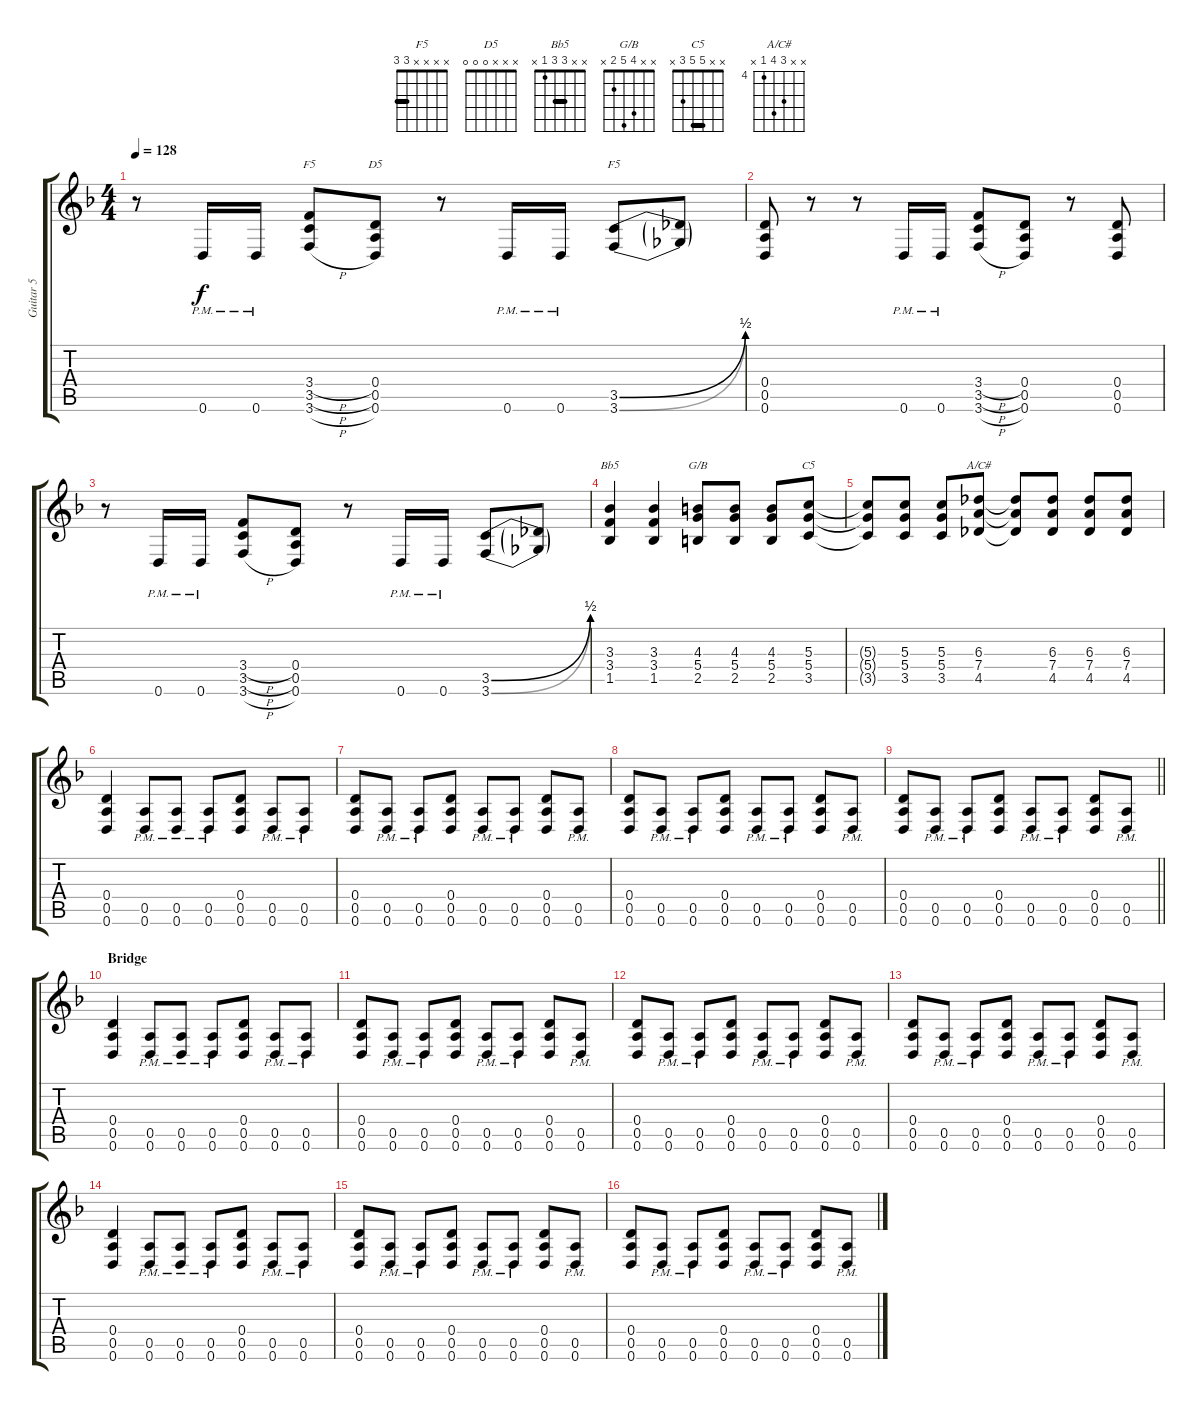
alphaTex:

\track ("Guitar 5" "Guitar 5") {instrument distortionguitar}
\staff {score tabs}
\tuning (E4 B3 G3 D3 A2 D2) {hide}
\chord ("F5" x x x 3 3 3) {barre 3}
\chord ("D5" x x x 0 0 0)
\chord ("F5" x x x x 3 3) {barre 3}
\chord ("Bb5" x x 3 3 1 x) {barre 3}
\chord ("G/B" x x 4 5 2 x)
\chord ("C5" x x 5 5 3 x) {barre 5}
\chord ("A/C#" x x 6 7 4 x) {firstfret 4}
\ts (4 4)
\tempo 128
\clef g2
\ks dminor
r.8{dy f} 0.6{pm}.16 0.6{pm}.16 (3.4{h} 3.5{h} 3.6{h}).8{ch "F5"} (0.4 0.5 0.6).8{ch "D5"} r.8 0.6{pm}.16 0.6{pm}.16 (3.5{be (bend 0 0 60 2)} 3.6{be (bend 0 0 60 2)}).8{ch "F5"} (3.5{t} 3.6{t}).8 |
(0.4 0.5 0.6).8 r.8 r.8 0.6{pm}.16 0.6{pm}.16 (3.4{h} 3.5{h} 3.6{h}).8 (0.4 0.5 0.6).8 r.8 (0.4 0.5 0.6).8 |
r.8 0.6{pm}.16 0.6{pm}.16 (3.4{h} 3.5{h} 3.6{h}).8 (0.4 0.5 0.6).8 r.8 0.6{pm}.16 0.6{pm}.16 (3.5{be (bend 0 0 60 2)} 3.6{be (bend 0 0 60 2)}).8 (3.5{t} 3.6{t}).8 |
(3.3 3.4 1.5).4{ch "Bb5"} (3.3 3.4 1.5).4 (4.3 5.4 2.5).8{ch "G/B"} (4.3 5.4 2.5).8 (4.3 5.4 2.5).8 (5.3 5.4 3.5).8{ch "C5"} |
(5.3{t} 5.4{t} 3.5{t}).8 (5.3 5.4 3.5).8 (5.3 5.4 3.5).8 (6.3 7.4 4.5).8{ch "A/C#"} (6.3{t} 7.4{t} 4.5{t}).8 (6.3 7.4 4.5).8 (6.3 7.4 4.5).8 (6.3 7.4 4.5).8 |
(0.4 0.5 0.6).4 (0.5{pm} 0.6{pm}).8 (0.5{pm} 0.6{pm}).8 (0.5{pm} 0.6{pm}).8 (0.4 0.5 0.6).8 (0.5{pm} 0.6{pm}).8 (0.5{pm} 0.6{pm}).8 |
(0.4 0.5 0.6).8 (0.5{pm} 0.6{pm}).8 (0.5{pm} 0.6{pm}).8 (0.4 0.5 0.6).8 (0.5{pm} 0.6{pm}).8 (0.5{pm} 0.6{pm}).8 (0.4 0.5 0.6).8 (0.5{pm} 0.6{pm}).8 |
(0.4 0.5 0.6).8 (0.5{pm} 0.6{pm}).8 (0.5{pm} 0.6{pm}).8 (0.4 0.5 0.6).8 (0.5{pm} 0.6{pm}).8 (0.5{pm} 0.6{pm}).8 (0.4 0.5 0.6).8 (0.5{pm} 0.6{pm}).8 |
\barLineRight lightlight
(0.4 0.5 0.6).8 (0.5{pm} 0.6{pm}).8 (0.5{pm} 0.6{pm}).8 (0.4 0.5 0.6).8 (0.5{pm} 0.6{pm}).8 (0.5{pm} 0.6{pm}).8 (0.4 0.5 0.6).8 (0.5{pm} 0.6{pm}).8 |
\section ("" "Bridge")
(0.4 0.5 0.6).4 (0.5{pm} 0.6{pm}).8 (0.5{pm} 0.6{pm}).8 (0.5{pm} 0.6{pm}).8 (0.4 0.5 0.6).8 (0.5{pm} 0.6{pm}).8 (0.5{pm} 0.6{pm}).8 |
(0.4 0.5 0.6).8 (0.5{pm} 0.6{pm}).8 (0.5{pm} 0.6{pm}).8 (0.4 0.5 0.6).8 (0.5{pm} 0.6{pm}).8 (0.5{pm} 0.6{pm}).8 (0.4 0.5 0.6).8 (0.5{pm} 0.6{pm}).8 |
(0.4 0.5 0.6).8 (0.5{pm} 0.6{pm}).8 (0.5{pm} 0.6{pm}).8 (0.4 0.5 0.6).8 (0.5{pm} 0.6{pm}).8 (0.5{pm} 0.6{pm}).8 (0.4 0.5 0.6).8 (0.5{pm} 0.6{pm}).8 |
(0.4 0.5 0.6).8 (0.5{pm} 0.6{pm}).8 (0.5{pm} 0.6{pm}).8 (0.4 0.5 0.6).8 (0.5{pm} 0.6{pm}).8 (0.5{pm} 0.6{pm}).8 (0.4 0.5 0.6).8 (0.5{pm} 0.6{pm}).8 |
(0.4 0.5 0.6).4 (0.5{pm} 0.6{pm}).8 (0.5{pm} 0.6{pm}).8 (0.5{pm} 0.6{pm}).8 (0.4 0.5 0.6).8 (0.5{pm} 0.6{pm}).8 (0.5{pm} 0.6{pm}).8 |
(0.4 0.5 0.6).8 (0.5{pm} 0.6{pm}).8 (0.5{pm} 0.6{pm}).8 (0.4 0.5 0.6).8 (0.5{pm} 0.6{pm}).8 (0.5{pm} 0.6{pm}).8 (0.4 0.5 0.6).8 (0.5{pm} 0.6{pm}).8 |
(0.4 0.5 0.6).8 (0.5{pm} 0.6{pm}).8 (0.5{pm} 0.6{pm}).8 (0.4 0.5 0.6).8 (0.5{pm} 0.6{pm}).8 (0.5{pm} 0.6{pm}).8 (0.4 0.5 0.6).8 (0.5{pm} 0.6{pm}).8
